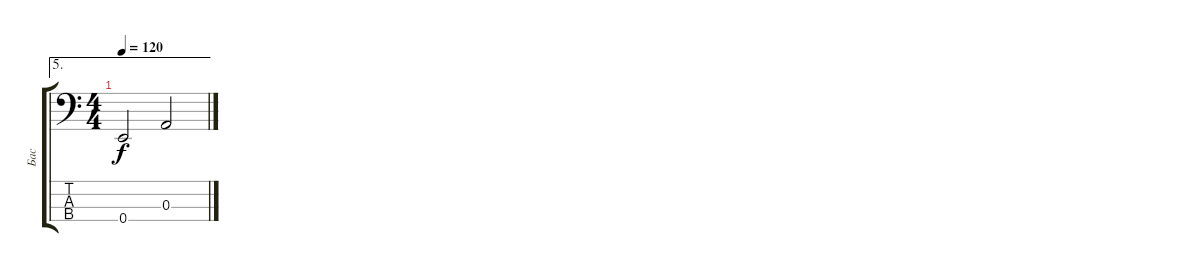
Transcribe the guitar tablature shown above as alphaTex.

\track ("Бас" "Бас") {instrument electricbassfinger}
\staff {score tabs}
\tuning (G2 D2 A1 E1) {hide}
\ae 5
\ts (4 4)
\tempo 120
\clef f4
\ks aminor
0.4.2{dy f} 0.3.2
